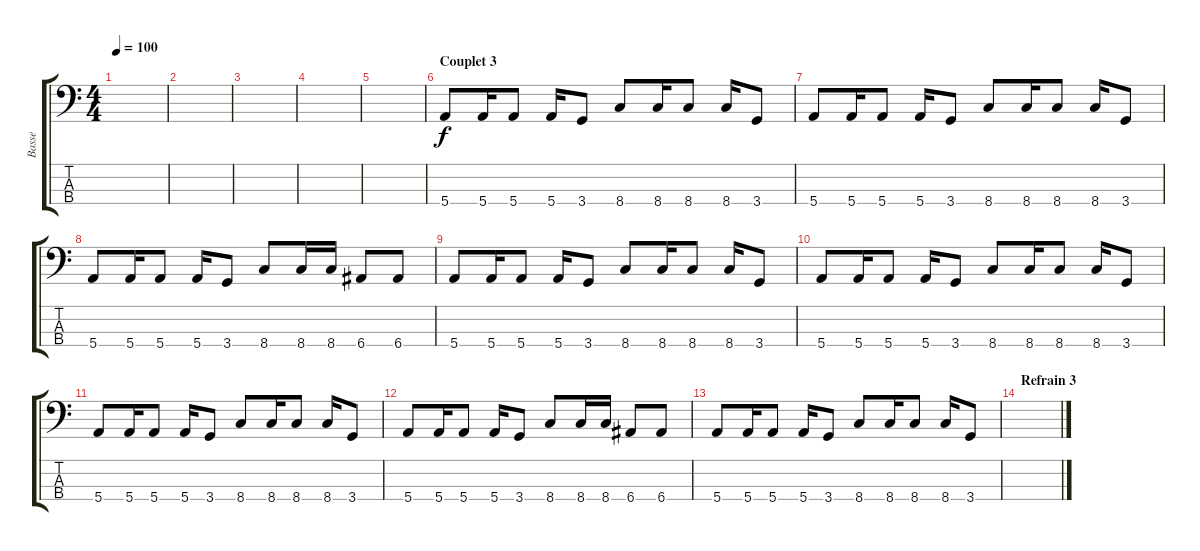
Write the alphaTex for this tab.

\track ("Basse" "Basse") {instrument electricbassfinger}
\staff {score tabs}
\tuning (G2 D2 A1 E1) {hide}
\ts (4 4)
\tempo 100
\clef f4
\ks c
|
|
|
|
|
\section ("" "Couplet 3")
5.4.8 5.4.16 5.4.8 5.4.16 3.4.8 8.4.8 8.4.16 8.4.8 8.4.16 3.4.8 |
5.4.8 5.4.16 5.4.8 5.4.16 3.4.8 8.4.8 8.4.16 8.4.8 8.4.16 3.4.8 |
5.4.8 5.4.16 5.4.8 5.4.16 3.4.8 8.4.8 8.4.16 8.4.16 6.4.8 6.4.8 |
5.4.8 5.4.16 5.4.8 5.4.16 3.4.8 8.4.8 8.4.16 8.4.8 8.4.16 3.4.8 |
5.4.8 5.4.16 5.4.8 5.4.16 3.4.8 8.4.8 8.4.16 8.4.8 8.4.16 3.4.8 |
5.4.8 5.4.16 5.4.8 5.4.16 3.4.8 8.4.8 8.4.16 8.4.8 8.4.16 3.4.8 |
5.4.8 5.4.16 5.4.8 5.4.16 3.4.8 8.4.8 8.4.16 8.4.16 6.4.8 6.4.8 |
5.4.8 5.4.16 5.4.8 5.4.16 3.4.8 8.4.8 8.4.16 8.4.8 8.4.16 3.4.8 |
\section ("" "Refrain 3")
